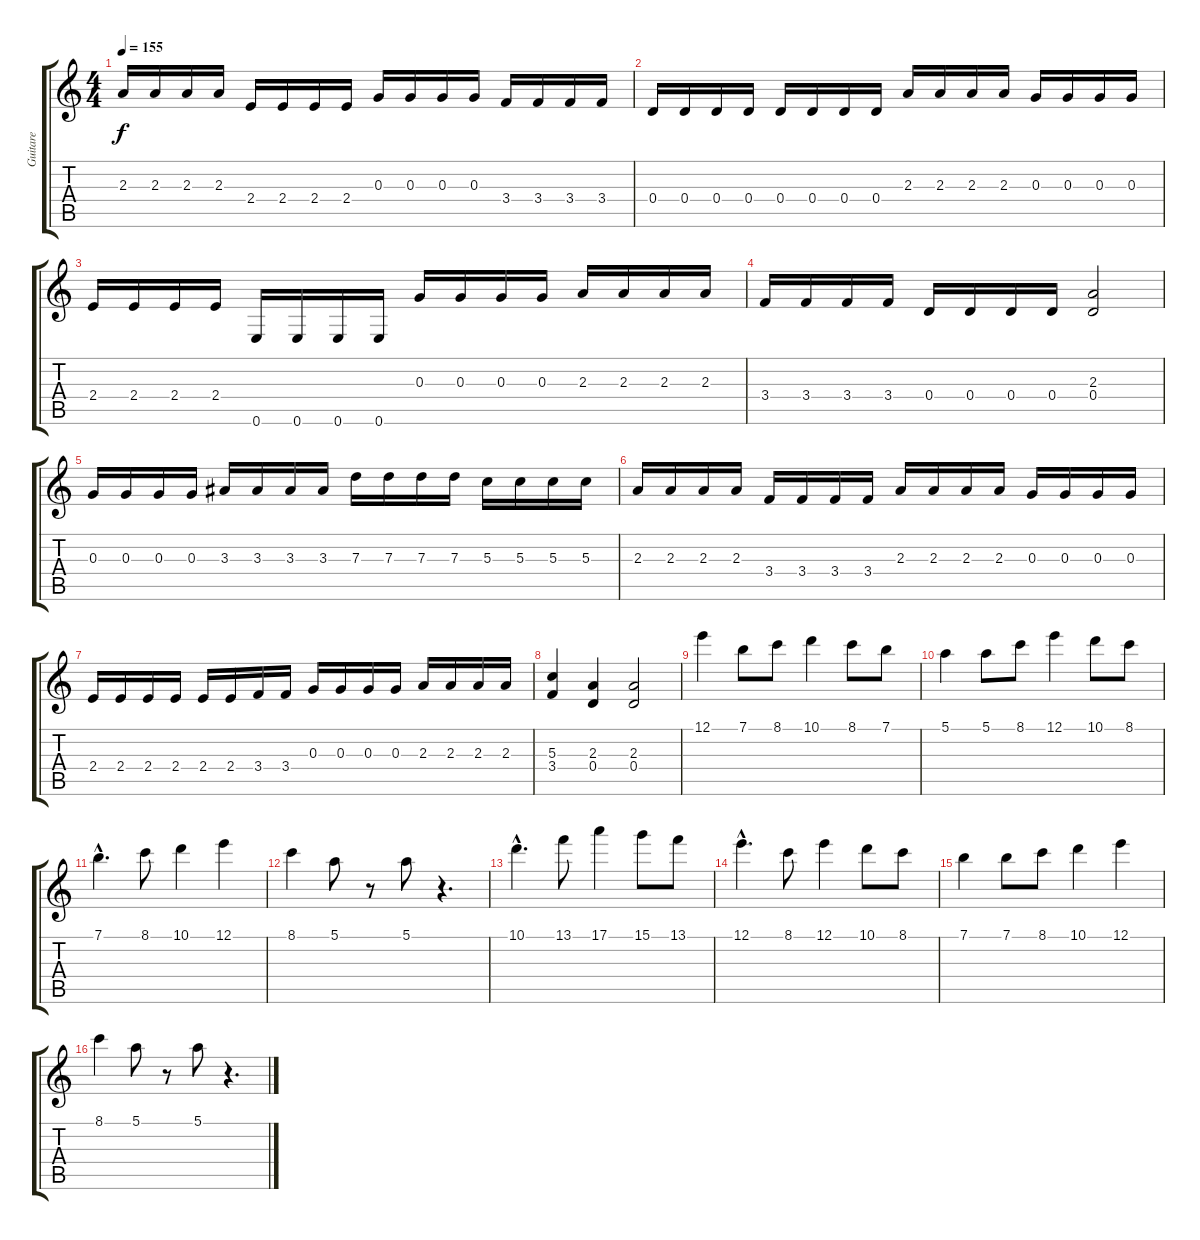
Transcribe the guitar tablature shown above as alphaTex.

\track ("Guitare" "Guitare") {instrument overdrivenguitar}
\staff {score tabs}
\tuning (E4 B3 G3 D3 A2 E2) {hide}
\ts (4 4)
\tempo 155
\clef g2
\ks c
2.3.16{dy f} 2.3.16 2.3.16 2.3.16 2.4.16 2.4.16 2.4.16 2.4.16 0.3.16 0.3.16 0.3.16 0.3.16 3.4.16 3.4.16 3.4.16 3.4.16 |
0.4.16 0.4.16 0.4.16 0.4.16 0.4.16 0.4.16 0.4.16 0.4.16 2.3.16 2.3.16 2.3.16 2.3.16 0.3.16 0.3.16 0.3.16 0.3.16 |
2.4.16 2.4.16 2.4.16 2.4.16 0.6.16 0.6.16 0.6.16 0.6.16 0.3.16 0.3.16 0.3.16 0.3.16 2.3.16 2.3.16 2.3.16 2.3.16 |
3.4.16 3.4.16 3.4.16 3.4.16 0.4.16 0.4.16 0.4.16 0.4.16 (2.3 0.4).2 |
0.3.16 0.3.16 0.3.16 0.3.16 3.3.16 3.3.16 3.3.16 3.3.16 7.3.16 7.3.16 7.3.16 7.3.16 5.3.16 5.3.16 5.3.16 5.3.16 |
2.3.16 2.3.16 2.3.16 2.3.16 3.4.16 3.4.16 3.4.16 3.4.16 2.3.16 2.3.16 2.3.16 2.3.16 0.3.16 0.3.16 0.3.16 0.3.16 |
2.4.16 2.4.16 2.4.16 2.4.16 2.4.16 2.4.16 3.4.16 3.4.16 0.3.16 0.3.16 0.3.16 0.3.16 2.3.16 2.3.16 2.3.16 2.3.16 |
(5.3 3.4).4 (2.3 0.4).4 (2.3 0.4).2 |
12.1.4 7.1.8 8.1.8 10.1.4 8.1.8 7.1.8 |
5.1.4 5.1.8 8.1.8 12.1.4 10.1.8 8.1.8 |
7.1{hac}.4{d} 8.1.8 10.1.4 12.1.4 |
8.1.4 5.1.8 r.8 5.1.8 r.4{d} |
10.1{hac}.4{d} 13.1.8 17.1.4 15.1.8 13.1.8 |
12.1{hac}.4{d} 8.1.8 12.1.4 10.1.8 8.1.8 |
7.1.4 7.1.8 8.1.8 10.1.4 12.1.4 |
8.1.4 5.1.8 r.8 5.1.8 r.4{d}
